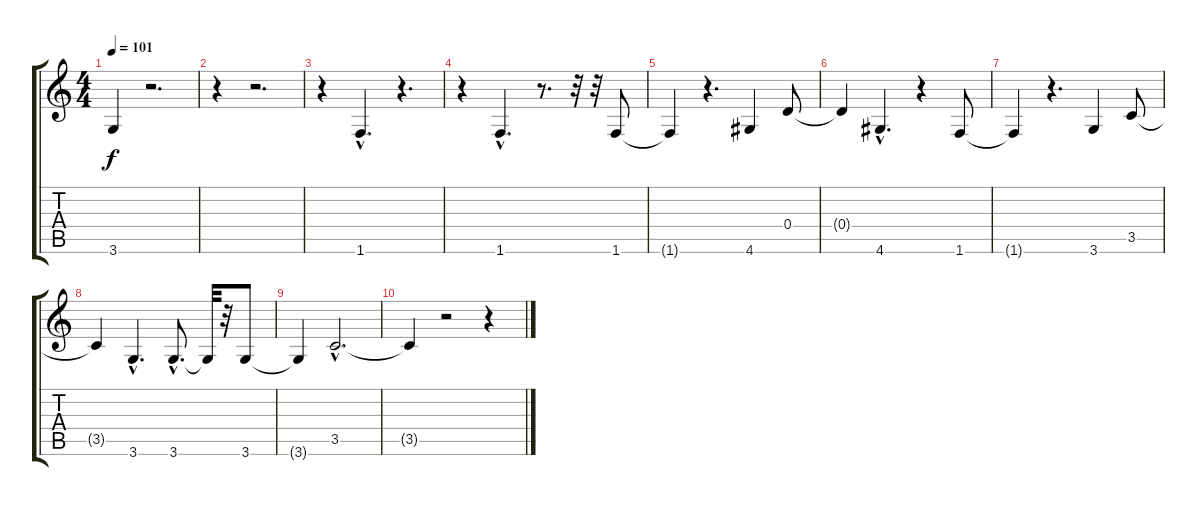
\track "" {instrument electricbassfinger}
\staff {score tabs}
\tuning (E4 B3 G3 D3 A2 E2) {hide}
\ts (4 4)
\tempo 101
\clef g2
\ks c
3.6{t}.4{dy f} r.2{d} |
r.4 r.2{d} |
r.4 1.6{hac}.4{d} r.4{d} |
r.4 1.6{hac}.4{d} r.8{d} r.32 r.32 1.6.8 |
1.6{t}.4 r.4{d} 4.6.4 0.4.8 |
0.4{t}.4 4.6{hac}.4{d} r.4 1.6.8 |
1.6{t}.4 r.4{d} 3.6.4 3.5.8 |
3.5{t}.4 3.6{hac}.4{d} 3.6{hac}.8{d} 3.6{t}.32 r.32 3.6.8 |
3.6{t}.4 3.5{hac}.2{d} |
3.5{t}.4 r.2 r.4
